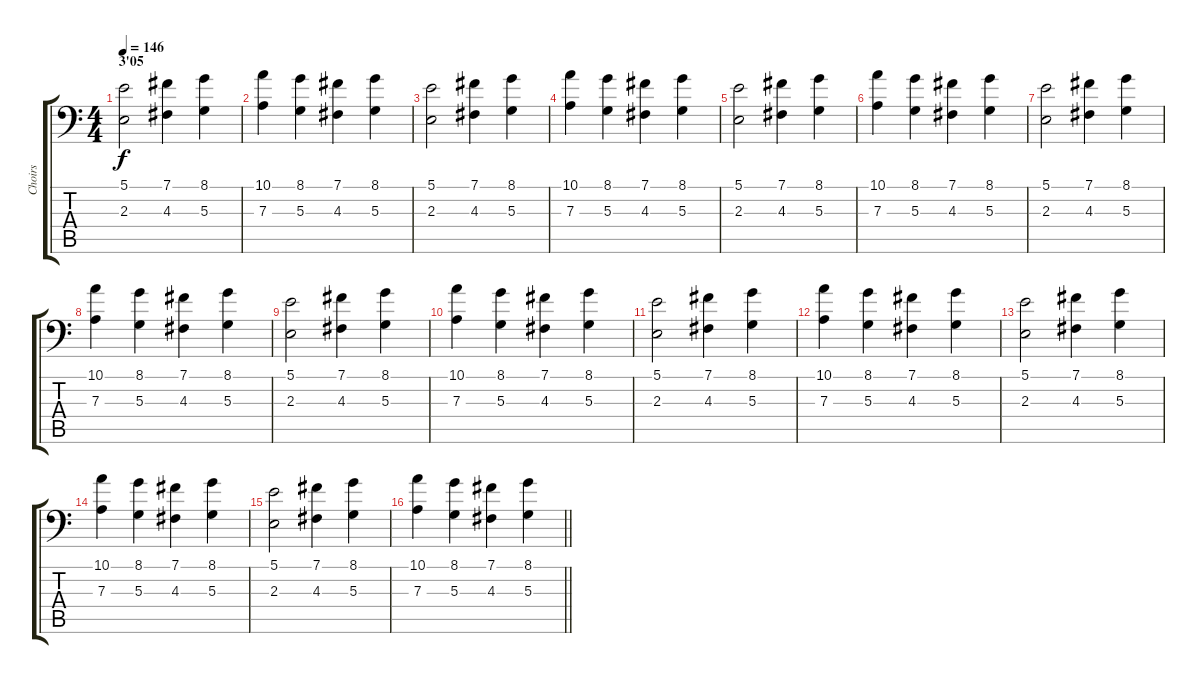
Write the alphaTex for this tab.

\track ("Choirs" "Choirs") {instrument choiraahs}
\staff {score tabs}
\tuning (B3 Gb3 D3 A2 E2 A1) {hide}
\ts (4 4)
\section ("" "3'05")
\tempo 146
\clef f4
\ks c
(5.1 2.3).2{dy f} (7.1 4.3).4 (8.1 5.3).4 |
(10.1 7.3).4 (8.1 5.3).4 (7.1 4.3).4 (8.1 5.3).4 |
(5.1 2.3).2 (7.1 4.3).4 (8.1 5.3).4 |
(10.1 7.3).4 (8.1 5.3).4 (7.1 4.3).4 (8.1 5.3).4 |
(5.1 2.3).2 (7.1 4.3).4 (8.1 5.3).4 |
(10.1 7.3).4 (8.1 5.3).4 (7.1 4.3).4 (8.1 5.3).4 |
(5.1 2.3).2 (7.1 4.3).4 (8.1 5.3).4 |
(10.1 7.3).4 (8.1 5.3).4 (7.1 4.3).4 (8.1 5.3).4 |
(5.1 2.3).2 (7.1 4.3).4 (8.1 5.3).4 |
(10.1 7.3).4 (8.1 5.3).4 (7.1 4.3).4 (8.1 5.3).4 |
(5.1 2.3).2 (7.1 4.3).4 (8.1 5.3).4 |
(10.1 7.3).4 (8.1 5.3).4 (7.1 4.3).4 (8.1 5.3).4 |
(5.1 2.3).2 (7.1 4.3).4 (8.1 5.3).4 |
(10.1 7.3).4 (8.1 5.3).4 (7.1 4.3).4 (8.1 5.3).4 |
(5.1 2.3).2 (7.1 4.3).4 (8.1 5.3).4 |
\barLineRight lightlight
(10.1 7.3).4 (8.1 5.3).4 (7.1 4.3).4 (8.1 5.3).4
